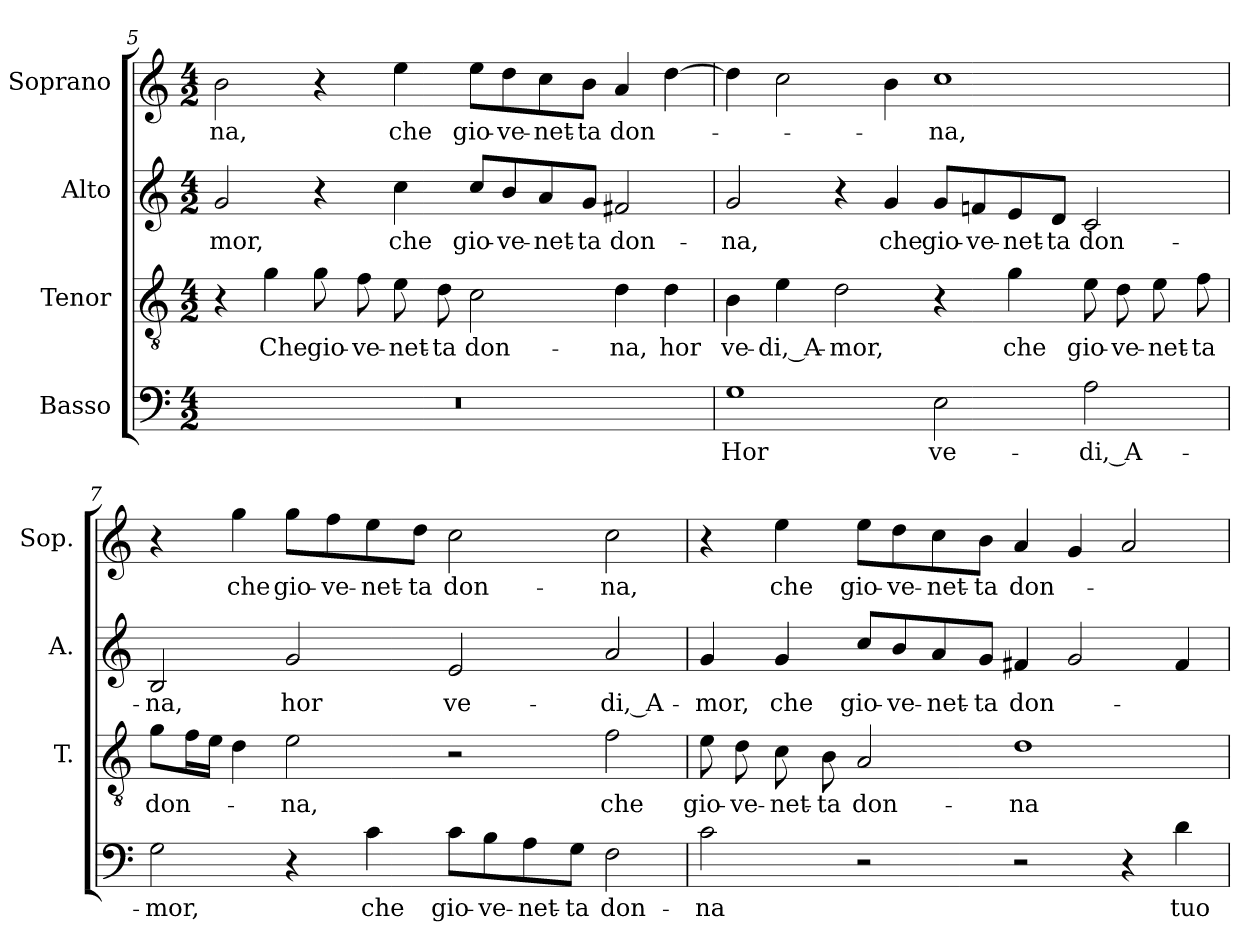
**kern	**text	**kern	**text	**kern	**text	**kern	**text
*part4	*part4	*part3	*part3	*part2	*part2	*part1	*part1
*staff4	*staff4	*staff3	*staff3	*staff2	*staff2	*staff1	*staff1
*I"Basso	*	*I"Tenor	*	*I"Alto	*	*I"Soprano	*
*	*	*I'T.	*	*I'A.	*	*I'Sop.	*
*clefF4	*	*clefGv2	*	*clefG2	*	*clefG2	*
*	*	*ITrd7c12	*	*	*	*	*
*k[]	*	*k[]	*	*k[]	*	*k[]	*
*C:	*	*C:	*	*C:	*	*C:	*
*M4/2	*	*M4/2	*	*M4/2	*	*M4/2	*
=5	=5	=5	=5	=5	=5	=5	=5
!LO:N:vis=1	!	!	!	!	!	!	!
!	!	!	!	!	!LO:LY:b:color=#000000	!	!
!	!	!	!	!	!	!	!LO:LY:b:color=#000000
0r	.	4r	.	2gi/	-mor,	2bi\	-na,
!	!	!	!LO:LY:b:color=#000000	!	!	!	!
.	.	4Gi\	Che	.	.	.	.
!	!	!	!LO:LY:b:color=#000000	!	!	!	!
.	.	8Gi\	gio-	4r	.	4r	.
!	!	!	!LO:LY:b:color=#000000	!	!	!	!
.	.	8Fi\	-ve-	.	.	.	.
!	!	!	!LO:LY:b:color=#000000	!	!	!	!
!	!	!	!	!	!LO:LY:b:color=#000000	!	!
!	!	!	!	!	!	!	!LO:LY:b:color=#000000
.	.	8Ei\	-net-	4cci\	che	4eei\	che
!	!	!	!LO:LY:b:color=#000000	!	!	!	!
.	.	8Di\	-ta	.	.	.	.
!	!	!	!LO:LY:b:color=#000000	!	!	!	!
!	!	!	!	!	!LO:LY:b:color=#000000	!	!
!	!	!	!	!	!	!	!LO:LY:b:color=#000000
.	.	2Ci\	don-	8cci/L	gio-	8eei\L	gio-
!	!	!	!	!	!LO:LY:b:color=#000000	!	!
!	!	!	!	!	!	!	!LO:LY:b:color=#000000
.	.	.	.	8bi/	-ve-	8ddi\	-ve-
!	!	!	!	!	!LO:LY:b:color=#000000	!	!
!	!	!	!	!	!	!	!LO:LY:b:color=#000000
.	.	.	.	8ai/	-net-	8cci\	-net-
!	!	!	!	!	!LO:LY:b:color=#000000	!	!
!	!	!	!	!	!	!	!LO:LY:b:color=#000000
.	.	.	.	8gi/J	-ta	8bi\J	-ta
!	!	!	!LO:LY:b:color=#000000	!	!	!	!
!	!	!	!	!	!LO:LY:b:color=#000000	!	!
!	!	!	!	!	!	!	!LO:LY:b:color=#000000
.	.	4Di\	-na,	2f#Xi/	don-	4ai/	don-
!	!	!	!LO:LY:b:color=#000000	!	!	!	!
.	.	4Di\	hor	.	.	[>4ddi\	.
!!LO:LB:g=z
=6	=6	=6	=6	=6	=6	=6	=6
!	!LO:LY:b:color=#000000	!	!	!	!	!	!
!	!	!	!LO:LY:b:color=#000000	!	!	!	!
!	!	!	!	!	!LO:LY:b:color=#000000	!	!
1Gi	Hor	4BBi\	ve-	2gi/	-na,	4ddi\]	.
!	!	!	!LO:LY:b:color=#000000	!	!	!	!
.	.	4Ei\	-di,_A-	.	.	2cci\	.
!	!	!	!LO:LY:b:color=#000000	!	!	!	!
.	.	2Di\	-mor,	4r	.	.	.
!	!	!	!	!	!LO:LY:b:color=#000000	!	!
.	.	.	.	4gi/	che	4bi\	.
!	!LO:LY:b:color=#000000	!	!	!	!	!	!
!	!	!	!	!	!LO:LY:b:color=#000000	!	!
!	!	!	!	!	!	!	!LO:LY:b:color=#000000
2Ei\	ve-	4r	.	8gi/L	gio-	1cci	-na,
!	!	!	!	!	!LO:LY:b:color=#000000	!	!
.	.	.	.	8fni/	-ve-	.	.
!	!	!	!LO:LY:b:color=#000000	!	!	!	!
!	!	!	!	!	!LO:LY:b:color=#000000	!	!
.	.	4Gi\	che	8ei/	-net-	.	.
!	!	!	!	!	!LO:LY:b:color=#000000	!	!
.	.	.	.	8di/J	-ta	.	.
!	!LO:LY:b:color=#000000	!	!	!	!	!	!
!	!	!	!LO:LY:b:color=#000000	!	!	!	!
!	!	!	!	!	!LO:LY:b:color=#000000	!	!
2Ai\	-di,_A-	8Ei\	gio-	2ci/	don-	.	.
!	!	!	!LO:LY:b:color=#000000	!	!	!	!
.	.	8Di\	-ve-	.	.	.	.
!	!	!	!LO:LY:b:color=#000000	!	!	!	!
.	.	8Ei\	-net-	.	.	.	.
!	!	!	!LO:LY:b:color=#000000	!	!	!	!
.	.	8Fi\	-ta	.	.	.	.
=7	=7	=7	=7	=7	=7	=7	=7
!	!LO:LY:b:color=#000000	!	!	!	!	!	!
!	!	!	!LO:LY:b:color=#000000	!	!	!	!
!	!	!	!	!	!LO:LY:b:color=#000000	!	!
2Gi\	-mor,	8Gi\L	don-	2Bi/	-na,	4r	.
.	.	16Fi\L	.	.	.	.	.
.	.	16Ei\JJ	.	.	.	.	.
!	!	!	!	!	!	!	!LO:LY:b:color=#000000
.	.	4Di\	.	.	.	4ggi\	che
!	!	!	!LO:LY:b:color=#000000	!	!	!	!
!	!	!	!	!	!LO:LY:b:color=#000000	!	!
!	!	!	!	!	!	!	!LO:LY:b:color=#000000
4r	.	2Ei\	-na,	2gi/	hor	8ggi\L	gio-
!	!	!	!	!	!	!	!LO:LY:b:color=#000000
.	.	.	.	.	.	8ffi\	-ve-
!	!LO:LY:b:color=#000000	!	!	!	!	!	!
!	!	!	!	!	!	!	!LO:LY:b:color=#000000
4ci\	che	.	.	.	.	8eei\	-net-
!	!	!	!	!	!	!	!LO:LY:b:color=#000000
.	.	.	.	.	.	8ddi\J	-ta
!	!LO:LY:b:color=#000000	!	!	!	!	!	!
!	!	!	!	!	!LO:LY:b:color=#000000	!	!
!	!	!	!	!	!	!	!LO:LY:b:color=#000000
8ci\L	gio-	2r	.	2ei/	ve-	2cci\	don-
!	!LO:LY:b:color=#000000	!	!	!	!	!	!
8Bi\	-ve-	.	.	.	.	.	.
!	!LO:LY:b:color=#000000	!	!	!	!	!	!
8Ai\	-net-	.	.	.	.	.	.
!	!LO:LY:b:color=#000000	!	!	!	!	!	!
8Gi\J	-ta	.	.	.	.	.	.
!	!LO:LY:b:color=#000000	!	!	!	!	!	!
!	!	!	!LO:LY:b:color=#000000	!	!	!	!
!	!	!	!	!	!LO:LY:b:color=#000000	!	!
!	!	!	!	!	!	!	!LO:LY:b:color=#000000
2Fi\	don-	2Fi\	che	2ai/	-di,_A-	2cci\	-na,
=8	=8	=8	=8	=8	=8	=8	=8
!	!LO:LY:b:color=#000000	!	!	!	!	!	!
!	!	!	!LO:LY:b:color=#000000	!	!	!	!
!	!	!	!	!	!LO:LY:b:color=#000000	!	!
2ci\	-na	8Ei\	gio-	4gi/	-mor,	4r	.
!	!	!	!LO:LY:b:color=#000000	!	!	!	!
.	.	8Di\	-ve-	.	.	.	.
!	!	!	!LO:LY:b:color=#000000	!	!	!	!
!	!	!	!	!	!LO:LY:b:color=#000000	!	!
!	!	!	!	!	!	!	!LO:LY:b:color=#000000
.	.	8Ci\	-net-	4gi/	che	4eei\	che
!	!	!	!LO:LY:b:color=#000000	!	!	!	!
.	.	8BBi\	-ta	.	.	.	.
!	!	!	!LO:LY:b:color=#000000	!	!	!	!
!	!	!	!	!	!LO:LY:b:color=#000000	!	!
!	!	!	!	!	!	!	!LO:LY:b:color=#000000
2r	.	2AAi/	don-	8cci/L	gio-	8eei\L	gio-
!	!	!	!	!	!LO:LY:b:color=#000000	!	!
!	!	!	!	!	!	!	!LO:LY:b:color=#000000
.	.	.	.	8bi/	-ve-	8ddi\	-ve-
!	!	!	!	!	!LO:LY:b:color=#000000	!	!
!	!	!	!	!	!	!	!LO:LY:b:color=#000000
.	.	.	.	8ai/	-net-	8cci\	-net-
!	!	!	!	!	!LO:LY:b:color=#000000	!	!
!	!	!	!	!	!	!	!LO:LY:b:color=#000000
.	.	.	.	8gi/J	-ta	8bi\J	-ta
!	!	!	!LO:LY:b:color=#000000	!	!	!	!
!	!	!	!	!	!LO:LY:b:color=#000000	!	!
!	!	!	!	!	!	!	!LO:LY:b:color=#000000
2r	.	1Di	-na	4f#Xi/	don-	4ai/	don-
.	.	.	.	2gi/	.	4gi/	.
4r	.	.	.	.	.	2ai/	.
!	!LO:LY:b:color=#000000	!	!	!	!	!	!
4di\	tuo	.	.	4f#i/	.	.	.
=	=	=	=	=	=	=	=
*-	*-	*-	*-	*-	*-	*-	*-
